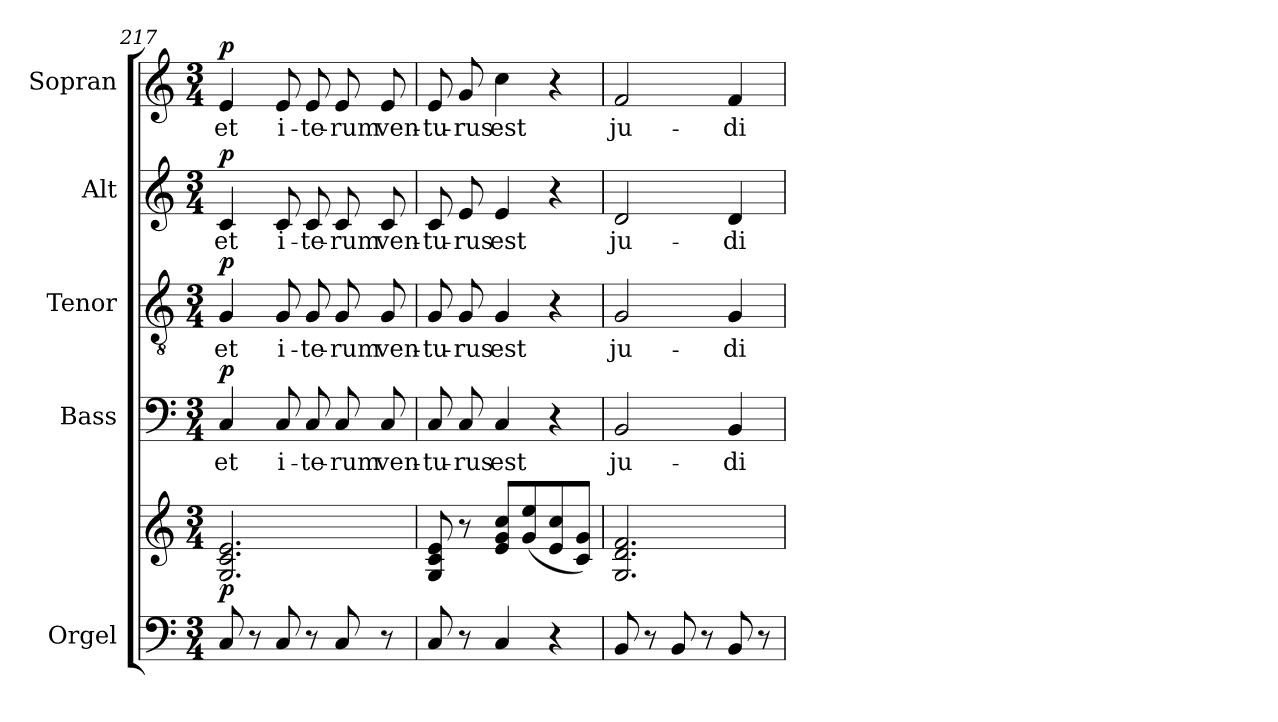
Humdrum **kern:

**kern	**kern	**dynam	**kern	**text	**dynam	**kern	**text	**dynam	**kern	**text	**dynam	**kern	**text	**dynam
*part5	*part5	*part5	*part4	*part4	*part4	*part3	*part3	*part3	*part2	*part2	*part2	*part1	*part1	*part1
*staff6	*staff5	*staff5/6	*staff4	*staff4	*staff4	*staff3	*staff3	*staff3	*staff2	*staff2	*staff2	*staff1	*staff1	*staff1
*I"Orgel	*	*	*I"Bass	*	*	*I"Tenor	*	*	*I"Alt	*	*	*I"Sopran	*	*
*I'Org.	*	*	*I'B.	*	*	*I'T.	*	*	*I'A.	*	*	*I'S.	*	*
!!LO:PB:g=z
*clefF4	*clefG2	*	*clefF4	*	*	*clefGv2	*	*	*clefG2	*	*	*clefG2	*	*
*k[]	*k[]	*	*k[]	*	*	*k[]	*	*	*k[]	*	*	*k[]	*	*
*C:	*C:	*	*C:	*	*	*C:	*	*	*C:	*	*	*C:	*	*
*M3/4	*M3/4	*	*M3/4	*	*	*M3/4	*	*	*M3/4	*	*	*M3/4	*	*
=217	=217	=217	=217	=217	=217	=217	=217	=217	=217	=217	=217	=217	=217	=217
!	!	!LO:DY:b	!	!LO:LY:b	!LO:DY:a	!	!LO:LY:b	!LO:DY:a	!	!LO:LY:b	!LO:DY:a	!	!LO:LY:b	!LO:DY:a
8C/	2.G/ 2.c/ 2.e/	p	4C/	et	p	4G/	et	p	4c/	et	p	4e/	et	p
8r	.	.	.	.	.	.	.	.	.	.	.	.	.	.
!	!	!	!	!LO:LY:b	!	!	!LO:LY:b	!	!	!LO:LY:b	!	!	!LO:LY:b	!
8C/	.	.	8C/	i-	.	8G/	i-	.	8c/	i-	.	8e/	i-	.
!	!	!	!	!LO:LY:b	!	!	!LO:LY:b	!	!	!LO:LY:b	!	!	!LO:LY:b	!
8r	.	.	8C/	-te-	.	8G/	-te-	.	8c/	-te-	.	8e/	-te-	.
!	!	!	!	!LO:LY:b	!	!	!LO:LY:b	!	!	!LO:LY:b	!	!	!LO:LY:b	!
8C/	.	.	8C/	-rum	.	8G/	-rum	.	8c/	-rum	.	8e/	-rum	.
!	!	!	!	!LO:LY:b	!	!	!LO:LY:b	!	!	!LO:LY:b	!	!	!LO:LY:b	!
8r	.	.	8C/	ven-	.	8G/	ven-	.	8c/	ven-	.	8e/	ven-	.
=218	=218	=218	=218	=218	=218	=218	=218	=218	=218	=218	=218	=218	=218	=218
!	!	!	!	!LO:LY:b	!	!	!LO:LY:b	!	!	!LO:LY:b	!	!	!LO:LY:b	!
8C/	8G/ 8c/ 8e/	.	8C/	-tu-	.	8G/	-tu-	.	8c/	-tu-	.	8e/	-tu-	.
!	!	!	!	!LO:LY:b	!	!	!LO:LY:b	!	!	!LO:LY:b	!	!	!LO:LY:b	!
8r	8r	.	8C/	-rus	.	8G/	-rus	.	8e/	-rus	.	8g/	-rus	.
!	!	!	!	!LO:LY:b	!	!	!LO:LY:b	!	!	!LO:LY:b	!	!	!LO:LY:b	!
4C/	8e/ 8g/ 8cc/L	.	4C/	est	.	4G/	est	.	4e/	est	.	4cc\	est	.
.	(<8g/ 8ee/	.	.	.	.	.	.	.	.	.	.	.	.	.
4r	8e/ 8cc/	.	4r	.	.	4r	.	.	4r	.	.	4r	.	.
.	8c/ 8g/J)	.	.	.	.	.	.	.	.	.	.	.	.	.
=219	=219	=219	=219	=219	=219	=219	=219	=219	=219	=219	=219	=219	=219	=219
!	!	!	!	!LO:LY:b	!	!	!LO:LY:b	!	!	!LO:LY:b	!	!	!LO:LY:b	!
8BB/	2.G/ 2.d/ 2.f/	.	2BB/	ju-	.	2G/	ju-	.	2d/	ju-	.	2f/	ju-	.
8r	.	.	.	.	.	.	.	.	.	.	.	.	.	.
8BB/	.	.	.	.	.	.	.	.	.	.	.	.	.	.
8r	.	.	.	.	.	.	.	.	.	.	.	.	.	.
!	!	!	!	!LO:LY:b	!	!	!LO:LY:b	!	!	!LO:LY:b	!	!	!LO:LY:b	!
8BB/	.	.	4BB/	-di-	.	4G/	-di-	.	4d/	-di-	.	4f/	-di-	.
8r	.	.	.	.	.	.	.	.	.	.	.	.	.	.
=	=	=	=	=	=	=	=	=	=	=	=	=	=	=
*-	*-	*-	*-	*-	*-	*-	*-	*-	*-	*-	*-	*-	*-	*-
